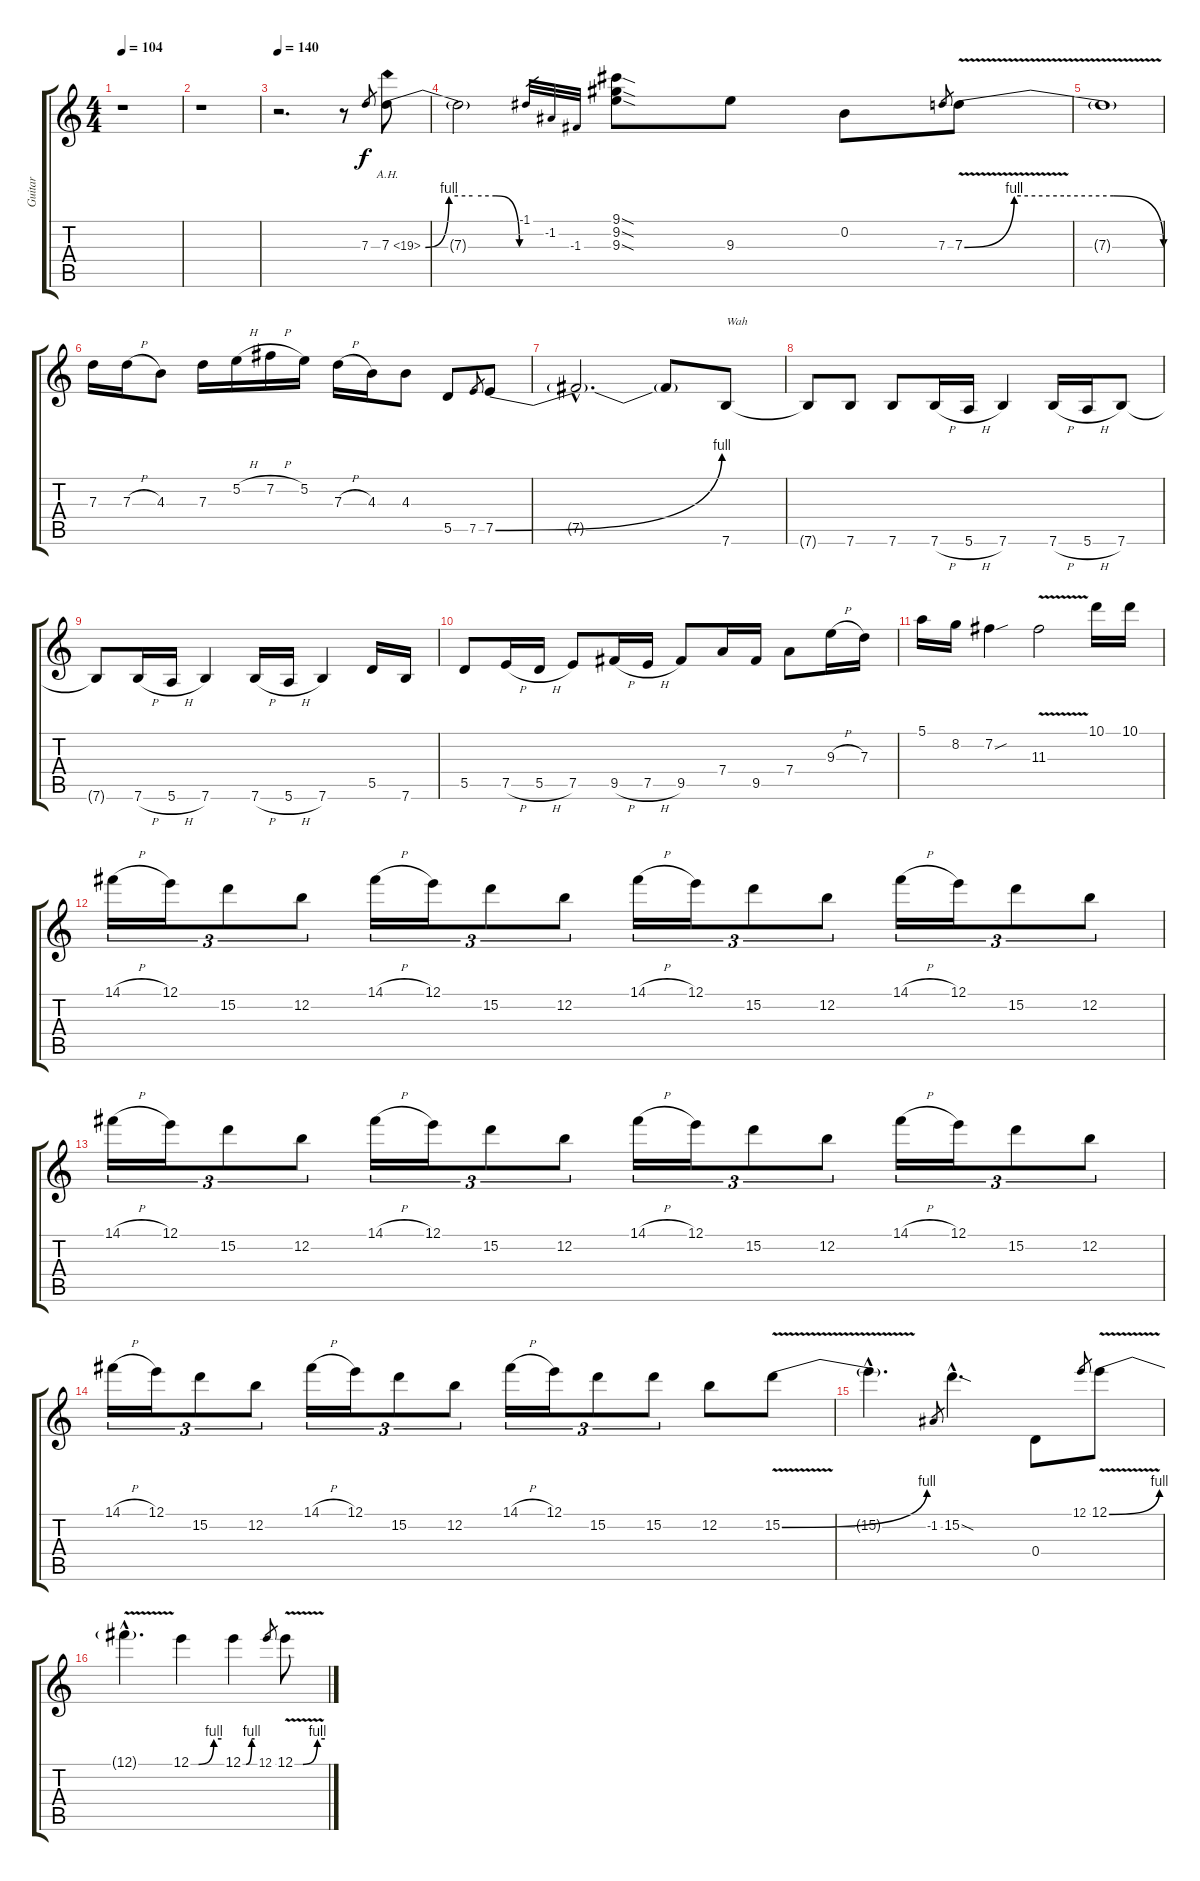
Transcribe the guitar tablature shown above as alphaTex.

\track ("Guitar" "Guitar") {instrument distortionguitar}
\staff {score tabs}
\tuning (E4 B3 G3 D3 A2 E2) {hide}
\ts (4 4)
\tempo 104
\clef g2
\ks c
r.1{dy f} |
r.1 |
\tempo 140
r.2{d} r.8 7.3.8{gr} 7.3{be (custom 0 0 15 4 30 4 45 4 60 0) ah 12}.8{balance 8 instrument overdrivenguitar} |
7.3{t}.2 -1.1.32{gr} -1.2.32{gr} -1.3.32{gr} (9.1{sod} 9.2{sod} 9.3{sod}).8{volume 15 instrument guitarfretnoise} 9.3.8{instrument overdrivenguitar} 0.2.8 7.3.8{gr} 7.3{be (custom 0 0 15 4 30 4 45 4 60 0) v}.8 |
7.3{t}.1 |
7.3.16 7.3{h}.16 4.3.8 7.3.16 5.2{h}.16 7.2{h}.16 5.2.16 7.3{h}.16 4.3.16 4.3.8 5.5.8 7.5.8{gr} 7.5{be (bend 0 0 60 4)}.8 |
7.5{hac t}.2{d} 7.5{t}.8 7.6.8{txt "Wah"} |
7.6{t}.8 7.6.8 7.6.8 7.6{h}.16 5.6{h}.16 7.6.4 7.6{h}.16 5.6{h}.16 7.6.8 |
7.6{t}.8 7.6{h}.16 5.6{h}.16 7.6.4 7.6{h}.16 5.6{h}.16 7.6.4 5.5.16 7.6.16 |
5.5.8 7.5{h}.16 5.5{h}.16 7.5.8 9.5{h}.16 7.5{h}.16 9.5.8 7.4.16 9.5.16 7.4.8 9.3{h}.16 7.3.16 |
5.1.16 8.2.16 7.2{sou}.4 11.3{v}.2 10.1.16 10.1.16 |
14.1{h}.16{tu (3 2)} 12.1.16{tu (3 2)} 15.2.8{tu (3 2)} 12.2.8{tu (3 2)} 14.1{h}.16{tu (3 2)} 12.1.16{tu (3 2)} 15.2.8{tu (3 2)} 12.2.8{tu (3 2)} 14.1{h}.16{tu (3 2)} 12.1.16{tu (3 2)} 15.2.8{tu (3 2)} 12.2.8{tu (3 2)} 14.1{h}.16{tu (3 2)} 12.1.16{tu (3 2)} 15.2.8{tu (3 2)} 12.2.8{tu (3 2)} |
14.1{h}.16{tu (3 2)} 12.1.16{tu (3 2)} 15.2.8{tu (3 2)} 12.2.8{tu (3 2)} 14.1{h}.16{tu (3 2)} 12.1.16{tu (3 2)} 15.2.8{tu (3 2)} 12.2.8{tu (3 2)} 14.1{h}.16{tu (3 2)} 12.1.16{tu (3 2)} 15.2.8{tu (3 2)} 12.2.8{tu (3 2)} 14.1{h}.16{tu (3 2)} 12.1.16{tu (3 2)} 15.2.8{tu (3 2)} 12.2.8{tu (3 2)} |
14.1{h}.16{tu (3 2)} 12.1.16{tu (3 2)} 15.2.8{tu (3 2)} 12.2.8{tu (3 2)} 14.1{h}.16{tu (3 2)} 12.1.16{tu (3 2)} 15.2.8{tu (3 2)} 12.2.8{tu (3 2)} 14.1{h}.16{tu (3 2)} 12.1.16{tu (3 2)} 15.2.8{tu (3 2)} 15.2.8{tu (3 2)} 12.2.8 15.2{be (bend 0 0 60 4) v}.8 |
15.2{hac t}.4{d} -1.2.8{gr} 15.2{sod hac}.4{d instrument guitarfretnoise} 0.4.8{instrument overdrivenguitar} 12.1.8{gr} 12.1{be (bend 0 0 60 4) v}.8 |
12.1{hac t}.4{d} 12.1{be (custom 0 0 15 0 45 4 60 4)}.4 12.1{be (custom 0 0 16 0 45 4 60 4)}.4 12.1.8{gr} 12.1{be (custom 0 0 16 0 45 4 60 4) v}.8
